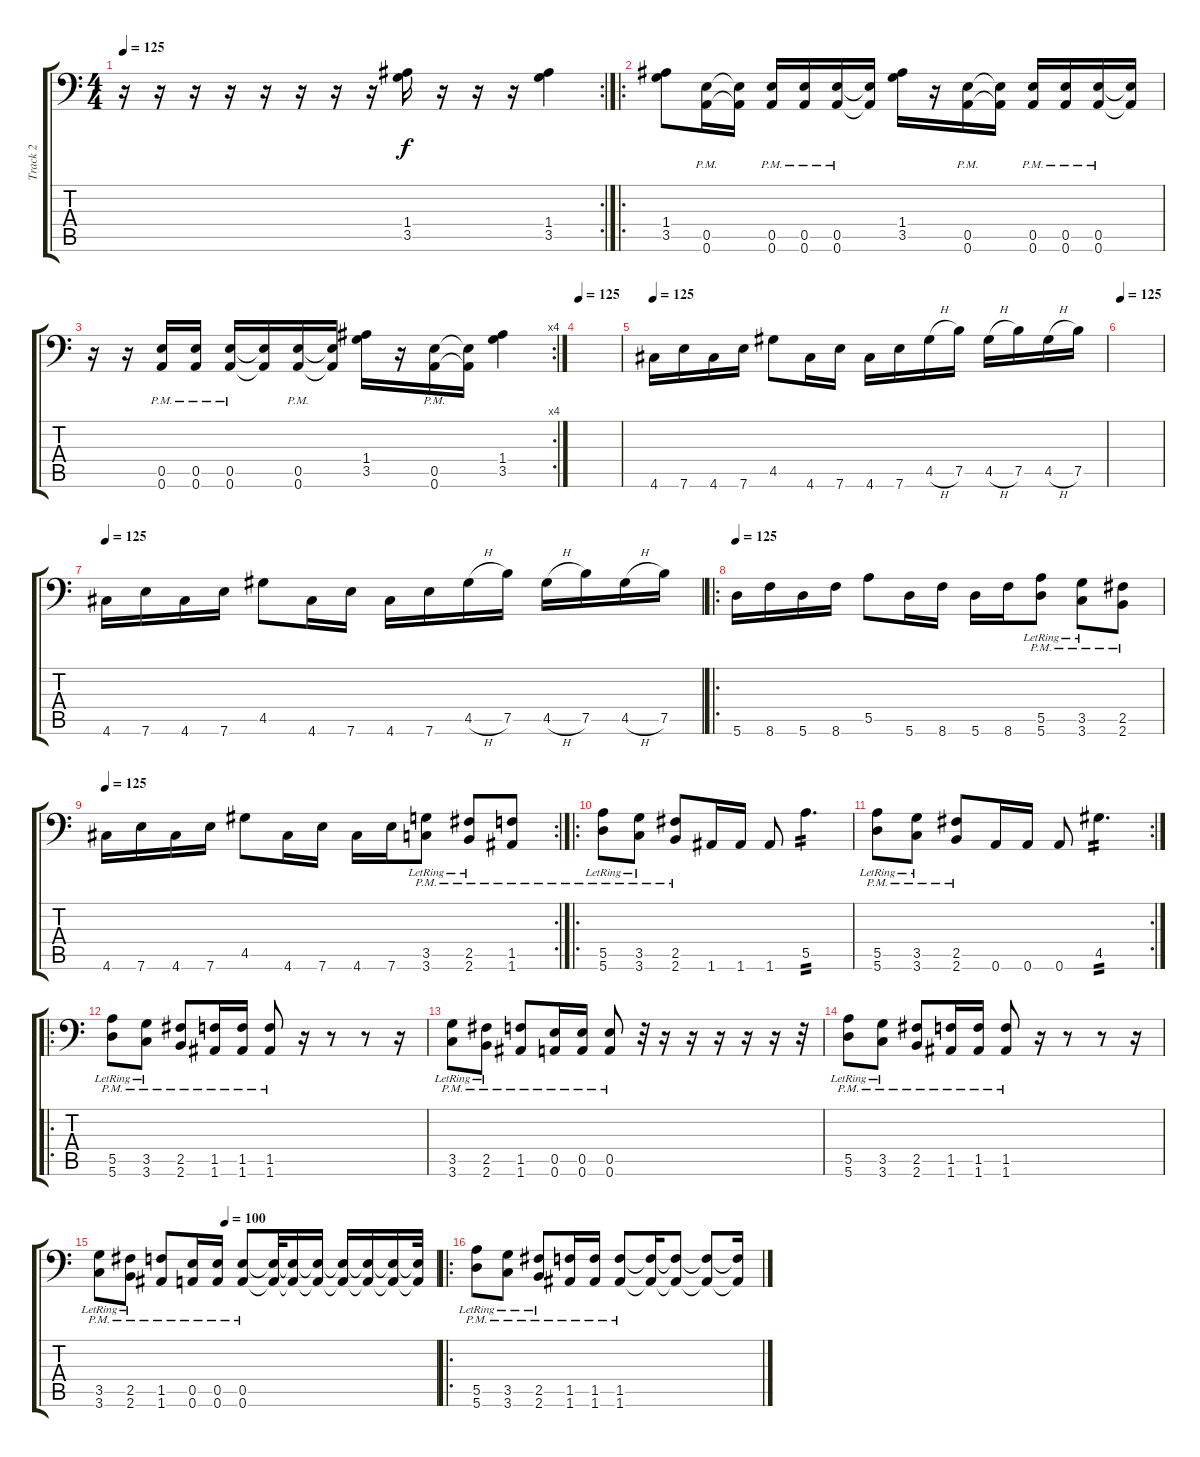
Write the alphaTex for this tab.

\track ("Track 2" "Track 2") {instrument overdrivenguitar}
\staff {score tabs}
\tuning (B3 Gb3 D3 A2 E2 A1) {hide}
\rc 2
\ts (4 4)
\tempo 125
\clef f4
\ks c
r.16{dy f} r.16 r.16 r.16 r.16 r.16 r.16 r.16 (1.4 3.5).16 r.16 r.16 r.16 (1.4 3.5).4 |
\ro
(1.4 3.5).8 (0.5{pm} 0.6{pm}).16 (0.5{t} 0.6{t}).16 (0.5{pm} 0.6{pm}).16 (0.5{pm} 0.6{pm}).16 (0.5{pm} 0.6{pm}).16 (0.5{t} 0.6{t}).16 (1.4 3.5).16 r.16 (0.5{pm} 0.6{pm}).16 (0.5{t} 0.6{t}).16 (0.5{pm} 0.6{pm}).16 (0.5{pm} 0.6{pm}).16 (0.5{pm} 0.6{pm}).16 (0.5{t} 0.6{t}).16 |
\rc 4
r.16 r.16 (0.5{pm} 0.6{pm}).16 (0.5{pm} 0.6{pm}).16 (0.5{pm} 0.6{pm}).16 (0.5{t} 0.6{t}).16 (0.5{pm} 0.6{pm}).16 (0.5{t} 0.6{t}).16 (1.4 3.5).16 r.16 (0.5{pm} 0.6{pm}).16 (0.5{t} 0.6{t}).16 (1.4 3.5).4 |
\tempo 125
|
\tempo 125
4.6.16 7.6.16 4.6.16 7.6.16 4.5.8 4.6.16 7.6.16 4.6.16 7.6.16 4.5{h}.16 7.5.16 4.5{h}.16 7.5.16 4.5{h}.16 7.5.16 |
\tempo 125
|
\tempo 125
4.6.16 7.6.16 4.6.16 7.6.16 4.5.8 4.6.16 7.6.16 4.6.16 7.6.16 4.5{h}.16 7.5.16 4.5{h}.16 7.5.16 4.5{h}.16 7.5.16 |
\ro
\tempo 125
5.6.16 8.6.16 5.6.16 8.6.16 5.5.8 5.6.16 8.6.16 5.6.16 8.6.16 (5.5{pm} 5.6{pm lr}).8 (3.5{pm} 3.6{pm lr}).8 (2.5{pm} 2.6{pm}).8 |
\rc 2
\tempo 125
4.6.16 7.6.16 4.6.16 7.6.16 4.5.8 4.6.16 7.6.16 4.6.16 7.6.16 (3.5{pm lr} 3.6{pm lr}).8 (2.5{pm lr} 2.6{pm lr}).8 (1.5{pm} 1.6{pm}).8 |
\ro
(5.5{pm lr} 5.6{pm lr}).8 (3.5{pm lr} 3.6{pm lr}).8 (2.5{pm} 2.6{pm}).8 1.6.16 1.6.16 1.6.8 5.5.4{d tp 2} |
\rc 2
(5.5{pm lr} 5.6{pm lr}).8 (3.5{pm lr} 3.6{pm lr}).8 (2.5{pm} 2.6{pm}).8 0.6.16 0.6.16 0.6.8 4.5.4{d tp 2} |
\ro
(5.5{pm lr} 5.6{pm lr}).8 (3.5{pm lr} 3.6{pm lr}).8 (2.5{pm} 2.6{pm}).8 (1.5{pm} 1.6{pm}).16 (1.5{pm} 1.6{pm}).16 (1.5{pm} 1.6{pm}).8 r.16 r.8 r.8 r.16 |
(3.5{pm lr} 3.6{pm lr}).8 (2.5{pm lr} 2.6{pm lr}).8 (1.5{pm} 1.6{pm}).8 (0.5{pm} 0.6{pm}).16 (0.5{pm} 0.6{pm}).16 (0.5{pm} 0.6{pm}).8 r.32 r.16 r.16 r.16 r.16 r.16 r.32 |
(5.5{pm lr} 5.6{pm lr}).8 (3.5{pm lr} 3.6{pm lr}).8 (2.5{pm} 2.6{pm}).8 (1.5{pm} 1.6{pm}).16 (1.5{pm} 1.6{pm}).16 (1.5{pm} 1.6{pm}).8 r.16 r.8 r.8 r.16 |
\tempo (100 0.375)
(3.5{pm lr} 3.6{pm lr}).8 (2.5{pm lr} 2.6{pm lr}).8 (1.5{pm} 1.6{pm}).8 (0.5{pm} 0.6{pm}).16 (0.5{pm} 0.6{pm}).16 (0.5 0.6{pm}).8 (0.5{t} 0.6{t}).32 (0.5{t} 0.6{t}).16 (0.5{t} 0.6{t}).16 (0.5{t} 0.6{t}).16 (0.5{t} 0.6{t}).16 (0.5{t} 0.6{t}).16 (0.5{t} 0.6{t}).32 |
\ro
(5.5{pm lr} 5.6{pm lr}).8 (3.5{pm lr} 3.6{pm lr}).8 (2.5{pm lr} 2.6{pm lr}).8 (1.5{pm} 1.6{pm}).16 (1.5{pm} 1.6{pm}).16 (1.5{pm} 1.6{pm}).8 (1.5{t} 1.6{t}).16 (1.5{t} 1.6{t}).8 (1.5{t} 1.6{t}).8 (1.5{t} 1.6{t}).16
